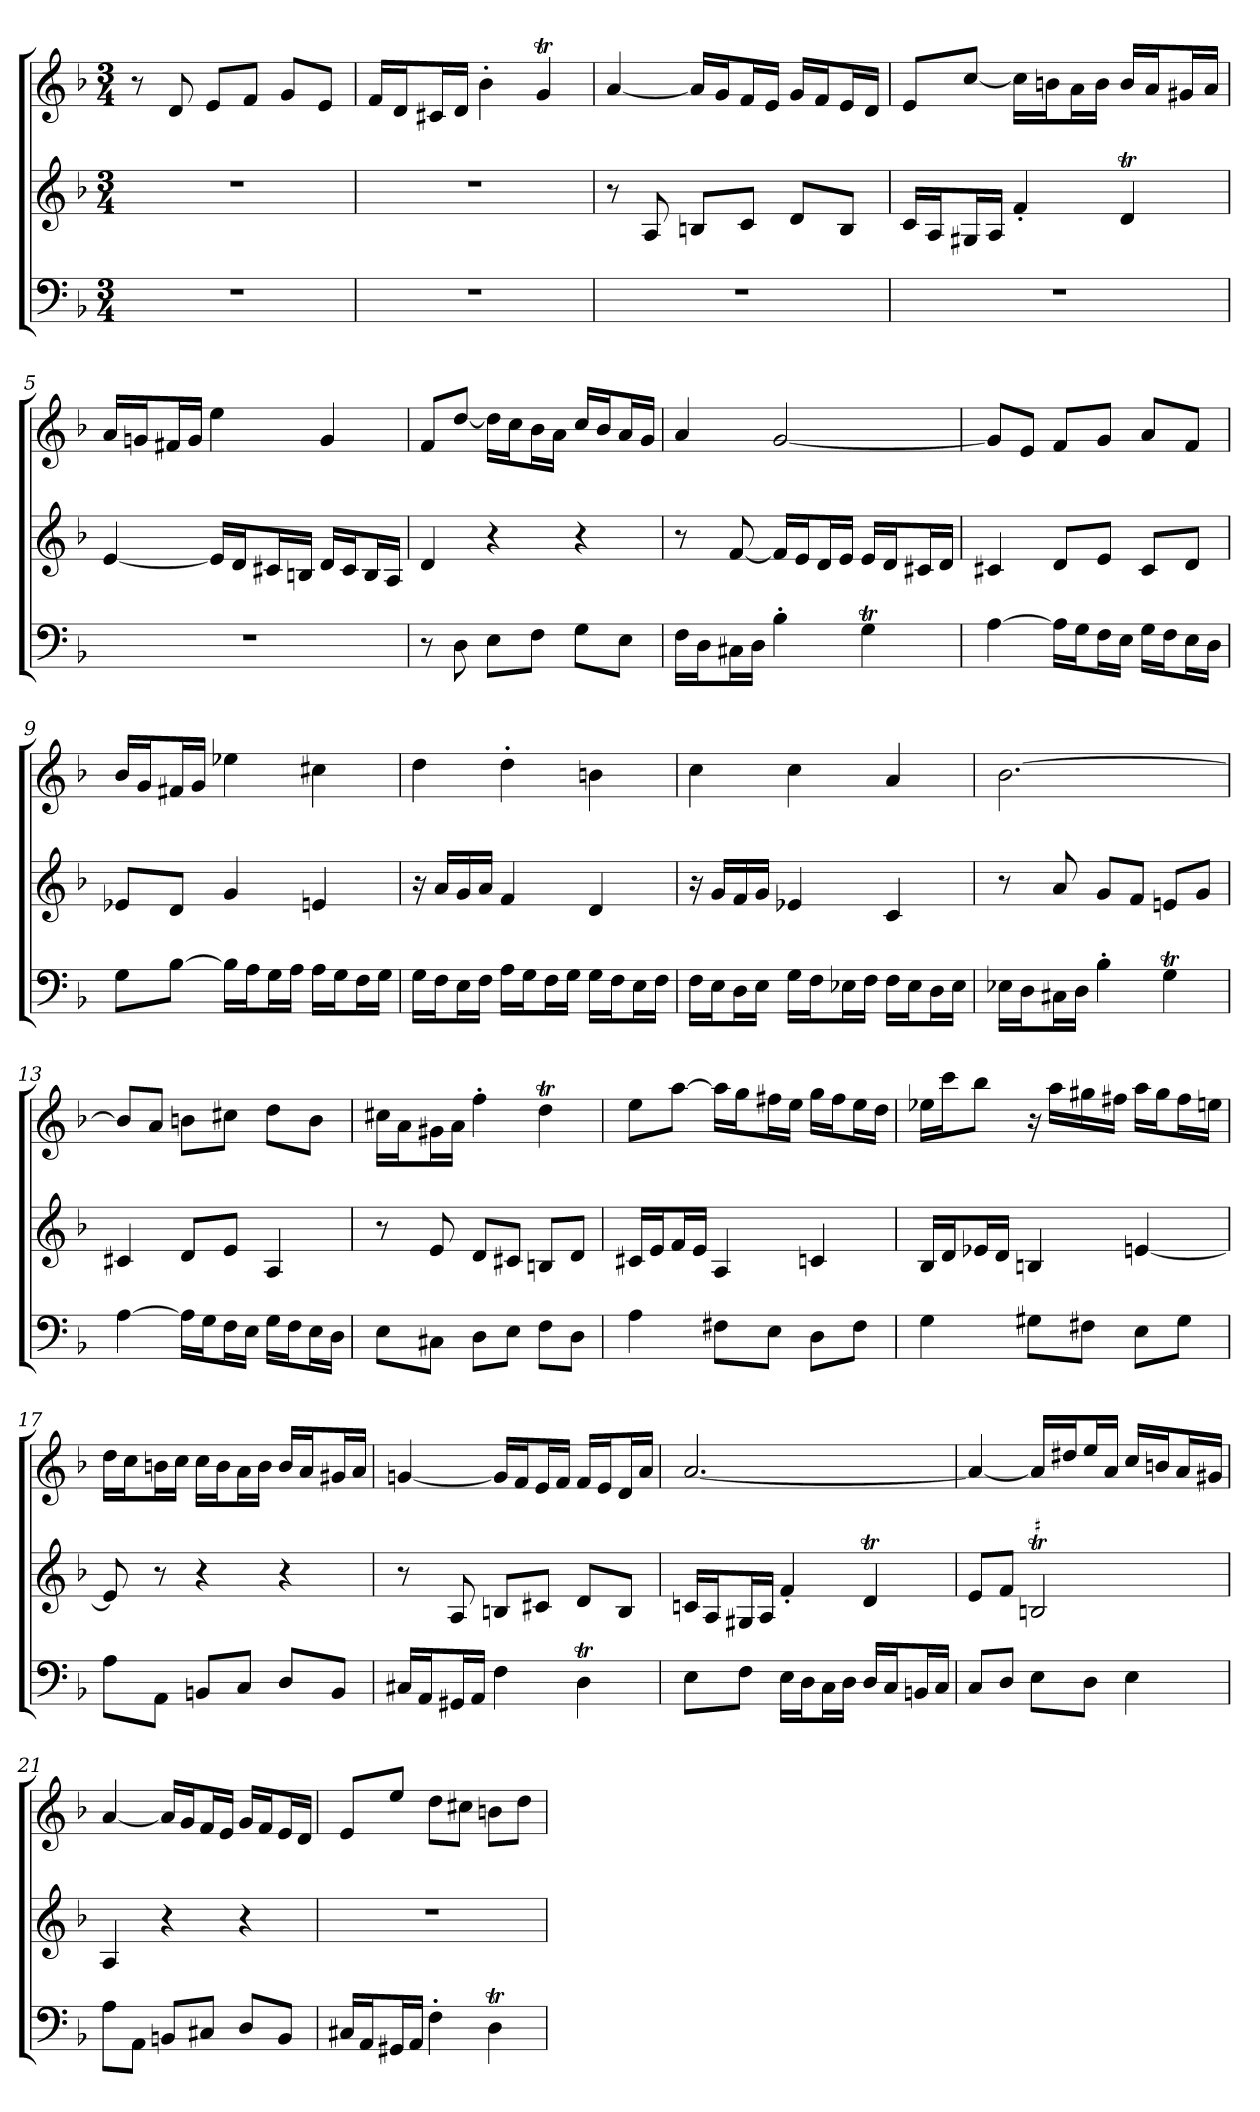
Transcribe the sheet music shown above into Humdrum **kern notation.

**kern	**kern	**kern
*part3	*part2	*part1
*staff3	*staff2	*staff1
*clefF4	*clefG2	*clefG2
*k[b-]	*k[b-]	*k[b-]
*d:	*d:	*d:
*M3/4	*M3/4	*M3/4
=1	=1	=1
2.r	2.r	8r
.	.	8d
.	.	8e/L
.	.	8f/J
.	.	8g/L
.	.	8e/J
=2	=2	=2
2.r	2.r	16f/LL
.	.	16d/J
.	.	16c#X/L
.	.	16d/JJ
.	.	4b-'
.	.	4gT
=3	=3	=3
2.r	8r	[4a
.	8A	.
.	8Bn/L	16a/LL]
.	.	16g/J
.	8c/J	16f/L
.	.	16e/JJ
.	8d/L	16g/LL
.	.	16f/J
.	8B/J	16e/L
.	.	16d/JJ
=4	=4	=4
2.r	16c/LL	8e/L
.	16A/J	.
.	16G#X/L	[8cc/J
.	16A/JJ	.
.	4f'	16cc\LL]
.	.	16bn\J
.	.	16a\L
.	.	16b\JJ
.	4dT	16b/LL
.	.	16a/J
.	.	16g#X/L
.	.	16a/JJ
=5	=5	=5
2.r	[4e	16a/LL
.	.	16gn/J
.	.	16f#X/L
.	.	16g/JJ
.	16e/LL]	4ee
.	16d/J	.
.	16c#X/L	.
.	16Bn/JJ	.
.	16d/LL	4g
.	16c#/J	.
.	16B/L	.
.	16A/JJ	.
=6	=6	=6
8r	4d	8f/L
8D	.	[8dd/J
8E\L	4r	16dd\LL]
.	.	16cc\J
8F\J	.	16b-\L
.	.	16a\JJ
8G\L	4r	16cc/LL
.	.	16b-/J
8E\J	.	16a/L
.	.	16g/JJ
=7	=7	=7
16F\LL	8r	4a
16D\J	.	.
16C#X\L	[8f	.
16D\JJ	.	.
4B-'	16f/LL]	[2g
.	16e/J	.
.	16d/L	.
.	16e/JJ	.
4GT	16e/LL	.
.	16d/J	.
.	16c#X/L	.
.	16d/JJ	.
=8	=8	=8
[4A	4c#X	8g/L]
.	.	8e/J
16A\LL]	8d/L	8f/L
16G\J	.	.
16F\L	8e/J	8g/J
16E\JJ	.	.
16G\LL	8c#/L	8a/L
16F\J	.	.
16E\L	8d/J	8f/J
16D\JJ	.	.
=9	=9	=9
8G\L	8e-X/L	16b-/LL
.	.	16g/J
[8B-\J	8d/J	16f#X/L
.	.	16g/JJ
16B-\LL]	4g	4ee-X
16A\J	.	.
16G\L	.	.
16A\JJ	.	.
16A\LL	4en	4cc#X
16G\J	.	.
16F\L	.	.
16G\JJ	.	.
=10	=10	=10
16G\LL	16r	4dd
16F\J	16a/LL	.
16E\L	16g/	.
16F\JJ	16a/JJ	.
16A\LL	4f	4dd'
16G\J	.	.
16F\L	.	.
16G\JJ	.	.
16G\LL	4d	4bn
16F\J	.	.
16E\L	.	.
16F\JJ	.	.
=11	=11	=11
16F\LL	16r	4cc
16E\J	16g/LL	.
16D\L	16f/	.
16E\JJ	16g/JJ	.
16G\LL	4e-X	4cc
16F\J	.	.
16E-X\L	.	.
16F\JJ	.	.
16F\LL	4c	4a
16E-\J	.	.
16D\L	.	.
16E-\JJ	.	.
=12	=12	=12
16E-X\LL	8r	[2.b-
16D\J	.	.
16C#X\L	8a	.
16D\JJ	.	.
4B-'	8g/L	.
.	8f/J	.
4GT	8en/L	.
.	8g/J	.
=13	=13	=13
[4A	4c#X	8b-/L]
.	.	8a/J
16A\LL]	8d/L	8bn\L
16G\J	.	.
16F\L	8e/J	8cc#X\J
16E\JJ	.	.
16G\LL	4A	8dd\L
16F\J	.	.
16E\L	.	8b\J
16D\JJ	.	.
=14	=14	=14
8E\L	8r	16cc#X\LL
.	.	16a\J
8C#X\J	8e	16g#X\L
.	.	16a\JJ
8D\L	8d/L	4ff'
8E\J	8c#X/J	.
8F\L	8Bn/L	4ddT
8D\J	8d/J	.
=15	=15	=15
4A	16c#X/LL	8ee\L
.	16e/J	.
.	16f/L	[8aa\J
.	16e/JJ	.
8F#X\L	4A	16aa\LL]
.	.	16gg\J
8E\J	.	16ff#X\L
.	.	16ee\JJ
8D\L	4cn	16gg\LL
.	.	16ff#\J
8F#\J	.	16ee\L
.	.	16dd\JJ
=16	=16	=16
4G	16B-/LL	16ee-X\LL
.	16d/J	16ccc\J
.	16e-X/L	8bb-\J
.	16d/JJ	.
8G#X\L	4Bn	16r
.	.	16aa\LL
8F#X\J	.	16gg#X\
.	.	16ff#X\JJ
8E\L	[4en	16aa\LL
.	.	16gg#\J
8G#\J	.	16ff#\L
.	.	16een\JJ
=17	=17	=17
8A\L	8e]	16dd\LL
.	.	16cc\J
8AA\J	8r	16bn\L
.	.	16cc\JJ
8BBn/L	4r	16cc\LL
.	.	16b\J
8C/J	.	16a\L
.	.	16b\JJ
8D/L	4r	16b/LL
.	.	16a/J
8BB/J	.	16g#X/L
.	.	16a/JJ
=18	=18	=18
16C#X/LL	8r	[4gn
16AA/J	.	.
16GG#X/L	8A	.
16AA/JJ	.	.
4F	8Bn/L	16g/LL]
.	.	16f/J
.	8c#X/J	16e/L
.	.	16f/JJ
4DT	8d/L	16f/LL
.	.	16e/J
.	8B/J	16d/L
.	.	16a/JJ
=19	=19	=19
8E\L	16cn/LL	[2.a
.	16A/J	.
8F\J	16G#X/L	.
.	16A/JJ	.
16E\LL	4f'	.
16D\J	.	.
16C\L	.	.
16D\JJ	.	.
16D/LL	4dT	.
16C/J	.	.
16BBn/L	.	.
16C/JJ	.	.
=20	=20	=20
8C/L	8e/L	4a_
8D/J	8f/J	.
!	!LO:TR:acc=#	!
8E\L	2BnT	16a/LL]
.	.	16dd#X/J
8D\J	.	16ee/L
.	.	16a/JJ
4E	.	16cc/LL
.	.	16bn/J
.	.	16a/L
.	.	16g#X/JJ
=21	=21	=21
8A\L	4A	[4a
8AA\J	.	.
8BBn/L	4r	16a/LL]
.	.	16g/J
8C#X/J	.	16f/L
.	.	16e/JJ
8D/L	4r	16g/LL
.	.	16f/J
8BB/J	.	16e/L
.	.	16d/JJ
=22	=22	=22
16C#X/LL	2.r	8e/L
16AA/J	.	.
16GG#X/L	.	8ee/J
16AA/JJ	.	.
4F'	.	8dd\L
.	.	8cc#X\J
4DT	.	8bn\L
.	.	8dd\J
=	=	=
*-	*-	*-
